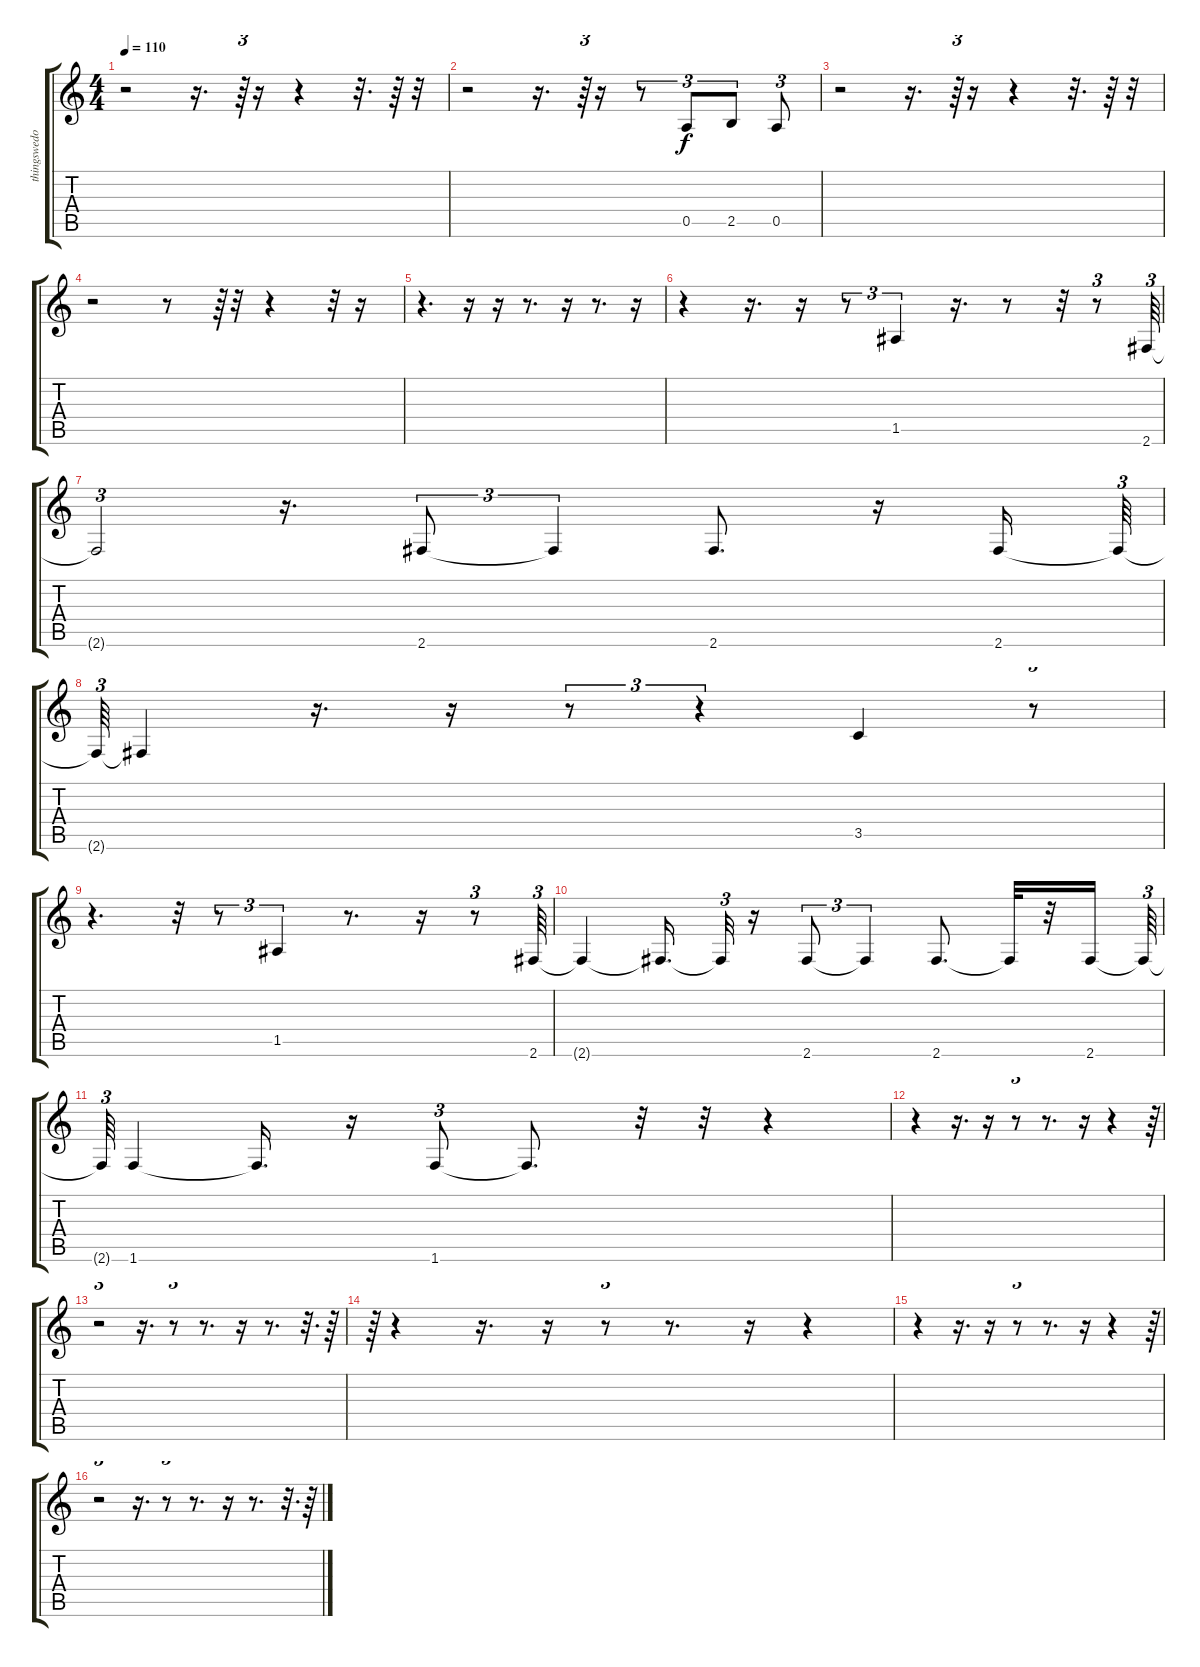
\track ("thingswedo" "thingswedo") {instrument electricbassfinger}
\staff {score tabs}
\tuning (E4 B3 G3 D3 A2 E2) {hide}
\ts (4 4)
\tempo 110
\clef g2
\ks c
r.2{dy f} r.16{d} r.64{tu (3 2)} r.16 r.4 r.32{d} r.64 r.32 |
r.2 r.16{d} r.64{tu (3 2)} r.16 r.8{tu (3 2)} 0.5.8{tu (3 2)} 2.5.8{tu (3 2)} 0.5.8{tu (3 2)} |
r.2 r.16{d} r.64{tu (3 2)} r.16 r.4 r.32{d} r.64 r.32 |
r.2 r.8 r.64{tu (3 2)} r.32 r.4 r.32{tu (3 2)} r.16 |
r.4{d} r.16 r.16 r.8{d} r.16 r.8{d} r.16 |
r.4 r.16{d} r.16 r.8{tu (3 2)} 1.5.4{tu (3 2)} r.16{d} r.8 r.32 r.8{tu (3 2)} 2.6.64{tu (3 2)} |
2.6{t}.2{tu (3 2)} r.16{d} 2.6.8{tu (3 2)} 2.6{t}.4{tu (3 2)} 2.6.8{d} r.16 2.6.16 2.6{t}.64{tu (3 2)} |
2.6{t}.64{tu (3 2)} 2.6{t}.4 r.16{d} r.16 r.8{tu (3 2)} r.4{tu (3 2)} 3.5.4 r.8{tu (3 2)} |
r.4{d} r.32 r.8{tu (3 2)} 1.5.4{tu (3 2)} r.8{d} r.16 r.8{tu (3 2)} 2.6.64{tu (3 2)} |
2.6{t}.4 2.6{t}.16{d} 2.6{t}.32{tu (3 2)} r.16 2.6.8{tu (3 2)} 2.6{t}.4{tu (3 2)} 2.6.8{d} 2.6{t}.32 r.32 2.6.16 2.6{t}.64{tu (3 2)} |
2.6{t}.64{tu (3 2)} 1.6.4 1.6{t}.16{d} r.16 1.6.8{tu (3 2)} 1.6{t}.8{d} r.32 r.32 r.4 |
r.4 r.16{d} r.16 r.8{tu (3 2)} r.8{d} r.16 r.4 r.64{tu (3 2)} |
r.2{tu (3 2)} r.16{d} r.8{tu (3 2)} r.8{d} r.16 r.8{d} r.32{d} r.64 |
r.64{tu (3 2)} r.4 r.16{d} r.16 r.8{tu (3 2)} r.8{d} r.16 r.4 |
r.4 r.16{d} r.16 r.8{tu (3 2)} r.8{d} r.16 r.4 r.64{tu (3 2)} |
r.2{tu (3 2)} r.16{d} r.8{tu (3 2)} r.8{d} r.16 r.8{d} r.32{d} r.64
